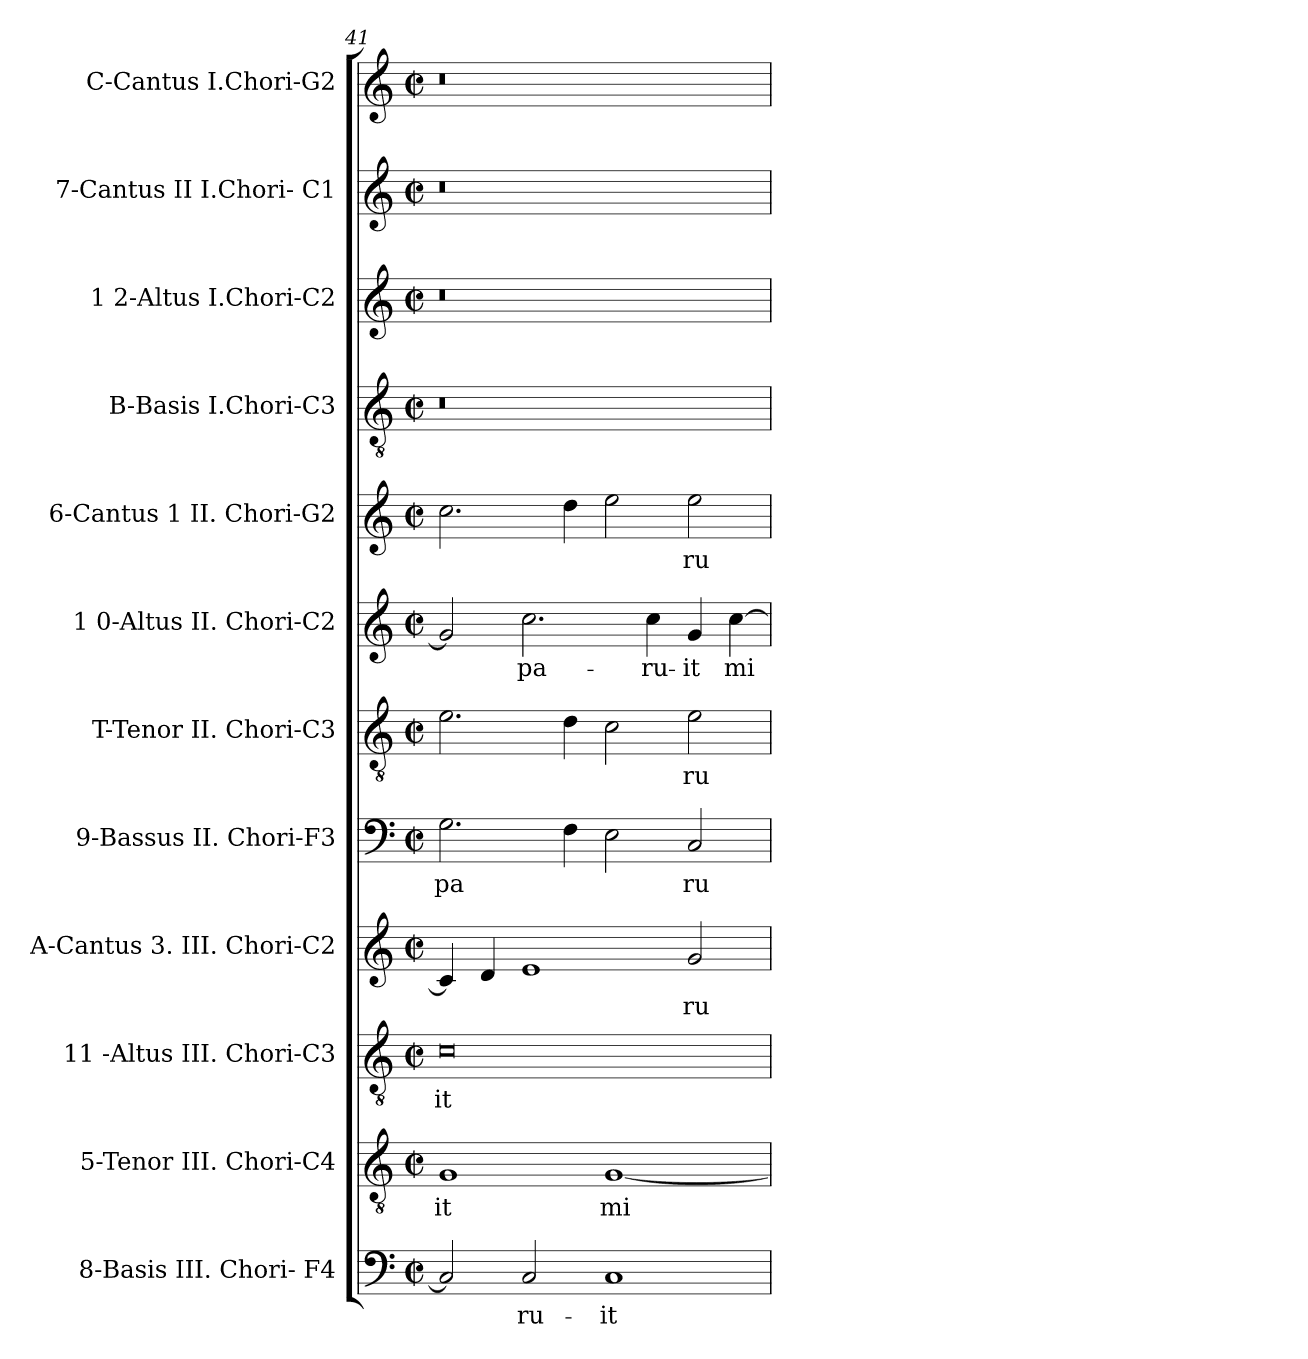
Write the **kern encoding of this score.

**kern	**text	**kern	**text	**kern	**text	**kern	**text	**kern	**text	**kern	**text	**kern	**text	**kern	**text	**kern	**kern	**kern	**kern
*part12	*part12	*part11	*part11	*part10	*part10	*part9	*part9	*part8	*part8	*part7	*part7	*part6	*part6	*part5	*part5	*part4	*part3	*part2	*part1
*staff12	*staff12	*staff11	*staff11	*staff10	*staff10	*staff9	*staff9	*staff8	*staff8	*staff7	*staff7	*staff6	*staff6	*staff5	*staff5	*staff4	*staff3	*staff2	*staff1
*I"8-Basis  III. Chori- F4	*	*I"5-Tenor  III. Chori-C4	*	*I"11 -Altus  III. Chori-C3	*	*I"A-Cantus 3.  III. Chori-C2	*	*I"9-Bassus  II. Chori-F3	*	*I"T-Tenor  II. Chori-C3	*	*I"1 0-Altus  II. Chori-C2	*	*I"6-Cantus 1  II. Chori-G2	*	*I"B-Basis  I.Chori-C3	*I"1 2-Altus  I.Chori-C2	*I"7-Cantus II  I.Chori- C1	*I"C-Cantus  I.Chori-G2
*	*	*	*	*	*	*I'A	*	*	*	*I'T	*	*	*	*	*	*I'B	*	*	*I'C
*clefF4	*	*clefGv2	*	*clefGv2	*	*clefG2	*	*clefF4	*	*clefGv2	*	*clefG2	*	*clefG2	*	*clefGv2	*clefG2	*clefG2	*clefG2
*k[]	*	*k[]	*	*k[]	*	*k[]	*	*k[]	*	*k[]	*	*k[]	*	*k[]	*	*k[]	*k[]	*k[]	*k[]
*C:	*	*C:	*	*C:	*	*C:	*	*C:	*	*C:	*	*C:	*	*C:	*	*C:	*C:	*C:	*C:
*M2/2	*	*M2/2	*	*M2/2	*	*M2/2	*	*M2/2	*	*M2/2	*	*M2/2	*	*M2/2	*	*M2/2	*M2/2	*M2/2	*M2/2
*met(c|)	*	*met(c|)	*	*met(c|)	*	*met(c|)	*	*met(c|)	*	*met(c|)	*	*met(c|)	*	*met(c|)	*	*met(c|)	*met(c|)	*met(c|)	*met(c|)
=41	=41	=41	=41	=41	=41	=41	=41	=41	=41	=41	=41	=41	=41	=41	=41	=41	=41	=41	=41
!	!LO:LY:b:cj	!	!LO:LY:b:cj	!	!LO:LY:b:cj	!	!LO:LY:b:cj	!	!LO:LY:b:cj	!	!LO:LY:b:cj	!	!LO:LY:b:cj	!	!LO:LY:b:cj	!	!	!	!
2C/]	--	1G	-it	0c	-it	4c/]	--	2.G\	-pa-	2.e\	--	2g/]	--	2.cc\	--	0r	0r	0r	0r
!	!	!	!	!	!	!	!LO:LY:b:cj	!	!	!	!	!	!	!	!	!	!	!	!
.	.	.	.	.	.	4d/	--	.	.	.	.	.	.	.	.	.	.	.	.
!	!LO:LY:b:cj	!	!	!	!	!	!LO:LY:b:cj	!	!	!	!	!	!LO:LY:b:cj	!	!	!	!	!	!
2C/	-ru-	.	.	.	.	1e	--	.	.	.	.	2.cc\	-pa-	.	.	.	.	.	.
!	!	!	!	!	!	!	!	!	!LO:LY:b:cj	!	!LO:LY:b:cj	!	!	!	!LO:LY:b:cj	!	!	!	!
.	.	.	.	.	.	.	.	4F\	--	4d\	--	.	.	4dd\	--	.	.	.	.
!	!LO:LY:b:cj	!	!LO:LY:b:cj	!	!	!	!	!	!LO:LY:b:cj	!	!LO:LY:b:cj	!	!	!	!LO:LY:b:cj	!	!	!	!
1C	-it	[<1G	mi-	.	.	.	.	2E\	--	2c\	--	.	.	2ee\	--	.	.	.	.
!	!	!	!	!	!	!	!	!	!	!	!	!	!LO:LY:b:cj	!	!	!	!	!	!
.	.	.	.	.	.	.	.	.	.	.	.	4cc\	-ru-	.	.	.	.	.	.
!	!	!	!	!	!	!	!LO:LY:b:cj	!	!LO:LY:b:cj	!	!LO:LY:b:cj	!	!LO:LY:b:cj	!	!LO:LY:b:cj	!	!	!	!
.	.	.	.	.	.	2g/	-ru-	2C/	-ru-	2e\	-ru-	4g/	-it	2ee\	-ru-	.	.	.	.
!	!	!	!	!	!	!	!	!	!	!	!	!	!LO:LY:b:cj	!	!	!	!	!	!
.	.	.	.	.	.	.	.	.	.	.	.	[>4cc\	mi-	.	.	.	.	.	.
=	=	=	=	=	=	=	=	=	=	=	=	=	=	=	=	=	=	=	=
*-	*-	*-	*-	*-	*-	*-	*-	*-	*-	*-	*-	*-	*-	*-	*-	*-	*-	*-	*-
